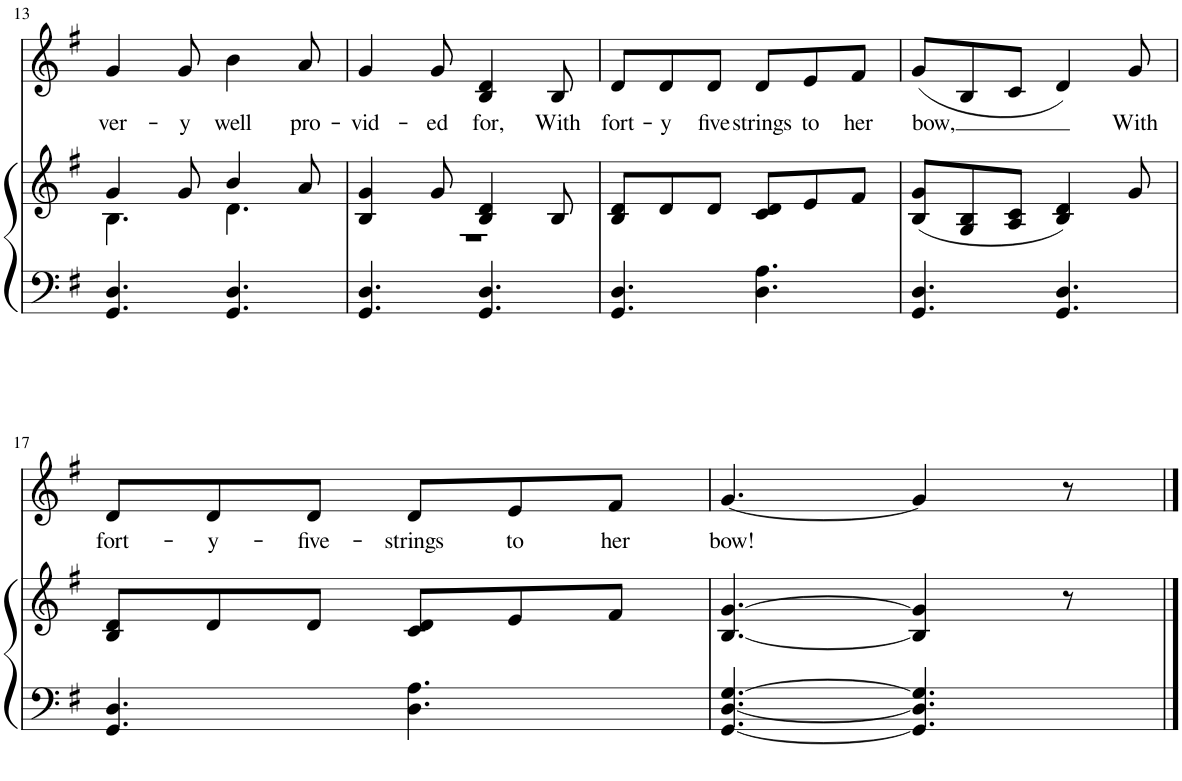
**kern	**kern	**kern	**text
*part2	*part2	*part1	*part1
*staff3	*staff2	*staff1	*staff1
*I"Piano	*	*I"Violin	*
*I'Pno	*	*I'Vln	*
!!LO:PB:g=z
*clefF4	*clefG2	*clefG2	*
*k[f#]	*k[f#]	*k[f#]	*
*M6/8	*M6/8	*M6/8	*
=13	=13	=13	=13
*	*^	*	*
!	!	!	!	!LO:LY:b
4.GG/ 4.D/	4g/	4.B\	4g/	ver-
!	!	!	!	!LO:LY:b
.	8g/	.	8g/	-y
!	!	!	!	!LO:LY:b
4.GG/ 4.D/	4b/	4.d\	4b\	well
!	!	!	!	!LO:LY:b
.	8a/	.	8a/	pro-
=14	=14	=14	=14	=14
!	!	!	!	!LO:LY:b
4.GG/ 4.D/	4B/ 4g/	2.r	4g/	-vid-
!	!	!	!	!LO:LY:b
.	8g/	.	8g/	-ed
!	!	!	!	!LO:LY:b
4.GG/ 4.D/	4B/ 4d/	.	4B/ 4d/	for,
!	!	!	!	!LO:LY:b
.	8B/	.	8B/	With
*	*v	*v	*	*
=15	=15	=15	=15
!	!	!	!LO:LY:b
4.GG/ 4.D/	8B/ 8d/L	8d/L	fort-
!	!	!	!LO:LY:b
.	8d/	8d/	-y
!	!	!	!LO:LY:b
.	8d/J	8d/J	five
!	!	!	!LO:LY:b
4.D\ 4.A\	8c/ 8d/L	8d/L	strings
!	!	!	!LO:LY:b
.	8e/	8e/	to
!	!	!	!LO:LY:b
.	8f#/J	8f#/J	her
=16	=16	=16	=16
!	!	!	!LO:LY:b
4.GG/ 4.D/	(8B/ 8g/L	(8g/L	bow,
.	8G/ 8B/	8B/	.
.	8A/ 8c/J	8c/J	.
4.GG/ 4.D/	4B/ 4d/)	4d/)	.
!	!	!	!LO:LY:b
.	8g/	8g/	With
!!LO:LB:g=z
=17	=17	=17	=17
!	!	!	!LO:LY:b
4.GG/ 4.D/	8B/ 8d/L	8d/L	fort-
!	!	!	!LO:LY:b
.	8d/	8d/	-y-
!	!	!	!LO:LY:b
.	8d/J	8d/J	-five-
!	!	!	!LO:LY:b
4.D\ 4.A\	8c/ 8d/L	8d/L	-strings
!	!	!	!LO:LY:b
.	8e/	8e/	to
!	!	!	!LO:LY:b
.	8f#/J	8f#/J	her
=18	=18	=18	=18
!	!	!	!LO:LY:b
[4.GG/ [4.D/ [4.G/	[4.B/ [4.g/	[4.g/	bow!
4.GG/] 4.D/] 4.G/]	4B/] 4g/]	4g/]	.
.	8r	8r	.
==	==	==	==
*-	*-	*-	*-
